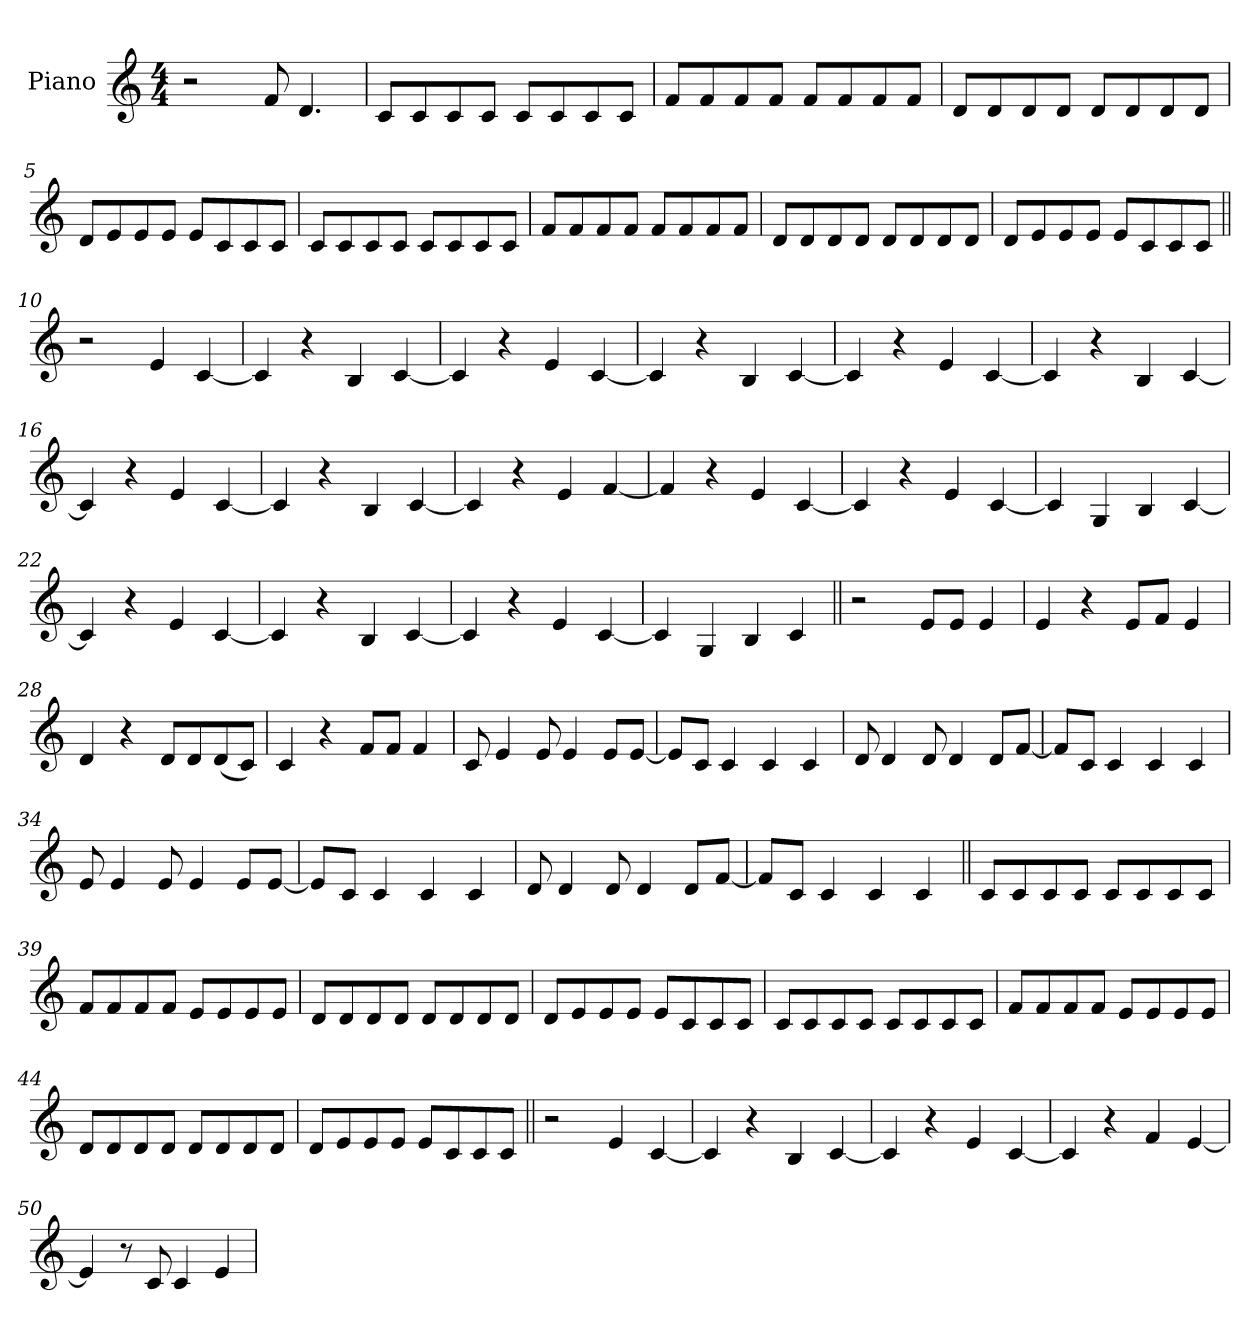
**kern
*part1
*staff1
*I"Piano
*I'Pno.
*clefG2
*k[]
*M4/4
*MM148
=1
2r
8f!
4.d!
=2
8c!L
8c!
8c!
8c!J
8c!L
8c!
8c!
8c!J
=3
8f!L
8f!
8f!
8f!J
8f!L
8f!
8f!
8f!J
=4
8d!L
8d!
8d!
8d!J
8d!L
8d!
8d!
8d!J
=5
8d!L
8e!
8e!
8e!J
8e!L
8c!
8c!
8c!J
=6
8c!L
8c!
8c!
8c!J
8c!L
8c!
8c!
8c!J
=7
8f!L
8f!
8f!
8f!J
8f!L
8f!
8f!
8f!J
=8
8d!L
8d!
8d!
8d!J
8d!L
8d!
8d!
8d!J
=9
8d!L
8e!
8e!
8e!J
8e!L
8c!
8c!
8c!J
=10||
2r
4e
[4c
=11
4c]
4r
4B
[4c
=12
4c]
4r
4e
[4c
=13
4c]
4r
4B
[4c
=14
4c]
4r
4e
[4c
=15
4c]
4r
4B
[4c
=16
4c]
4r
4e
[4c
=17
4c]
4r
4B
[4c
=18
4c]
4r
4e
[4f
=19
4f]
4r
4e
[4c
=20
4c]
4r
4e
[4c
=21
4c]
4G
4B
[4c
=22
4c]
4r
4e
[4c
=23
4c]
4r
4B
[4c
=24
4c]
4r
4e
[4c
=25
4c]
4G
4B
4c
=26||
2r
8eL
8eJ
4e
=27
4e
4r
8eL
8fJ
4e
=28
4d
4r
8dL
8d
(8d
8cJ)
=29
4c
4r
8fL
8fJ
4f
=30
8c
4e
8e
4e
8eL
[8eJ
=31
8eL]
8cJ
4c
4c
4c
=32
8d
4d
8d
4d
8dL
[8fJ
=33
8fL]
8cJ
4c
4c
4c
=34
8e
4e
8e
4e
8eL
[8eJ
=35
8eL]
8cJ
4c
4c
4c
=36
8d
4d
8d
4d
8dL
[8fJ
=37
8fL]
8cJ
4c
4c
4c
=38||
8c!L
8c!
8c!
8c!J
8c!L
8c!
8c!
8c!J
=39
8f!L
8f!
8f!
8f!J
8e!L
8e!
8e!
8e!J
=40
8d!L
8d!
8d!
8d!J
8d!L
8d!
8d!
8d!J
=41
8d!L
8e!
8e!
8e!J
8e!L
8c!
8c!
8c!J
=42
8c!L
8c!
8c!
8c!J
8c!L
8c!
8c!
8c!J
=43
8f!L
8f!
8f!
8f!J
8e!L
8e!
8e!
8e!J
=44
8d!L
8d!
8d!
8d!J
8d!L
8d!
8d!
8d!J
=45
8d!L
8e!
8e!
8e!J
8e!L
8c!
8c!
8c!J
=46||
2r
4e
[4c
=47
4c]
4r
4B
[4c
=48
4c]
4r
4e
[4c
=49
4c]
4r
4f
[4e
=50
4e]
8r
8c
4c
4e
=
*-
